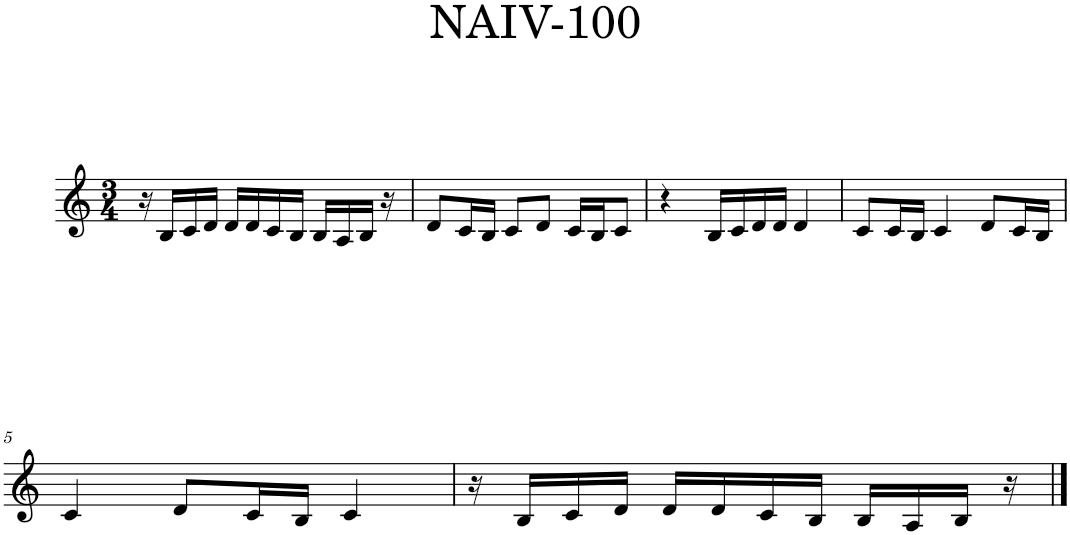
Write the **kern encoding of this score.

**kern
*part1
*staff1
*I"Piano
*I'Pno.
*clefG2
*k[]
*M3/4
=1
16r
16B/LL
16c/
16d/JJ
16d/LL
16d/
16c/
16B/JJ
16B/LL
16A/
16B/JJ
16r
=2
8d/L
16c/L
16B/JJ
8c/L
8d/J
16c/LL
16B/J
8c/J
=3
4r
16B/LL
16c/
16d/
16d/JJ
4d/
=4
8c/L
16c/L
16B/JJ
4c/
8d/L
16c/L
16B/JJ
!!LO:LB:g=z
=5
4c/
8d/L
16c/L
16B/JJ
4c/
=6
16r
16B/LL
16c/
16d/JJ
16d/LL
16d/
16c/
16B/JJ
16B/LL
16A/
16B/JJ
16r
==
*-
